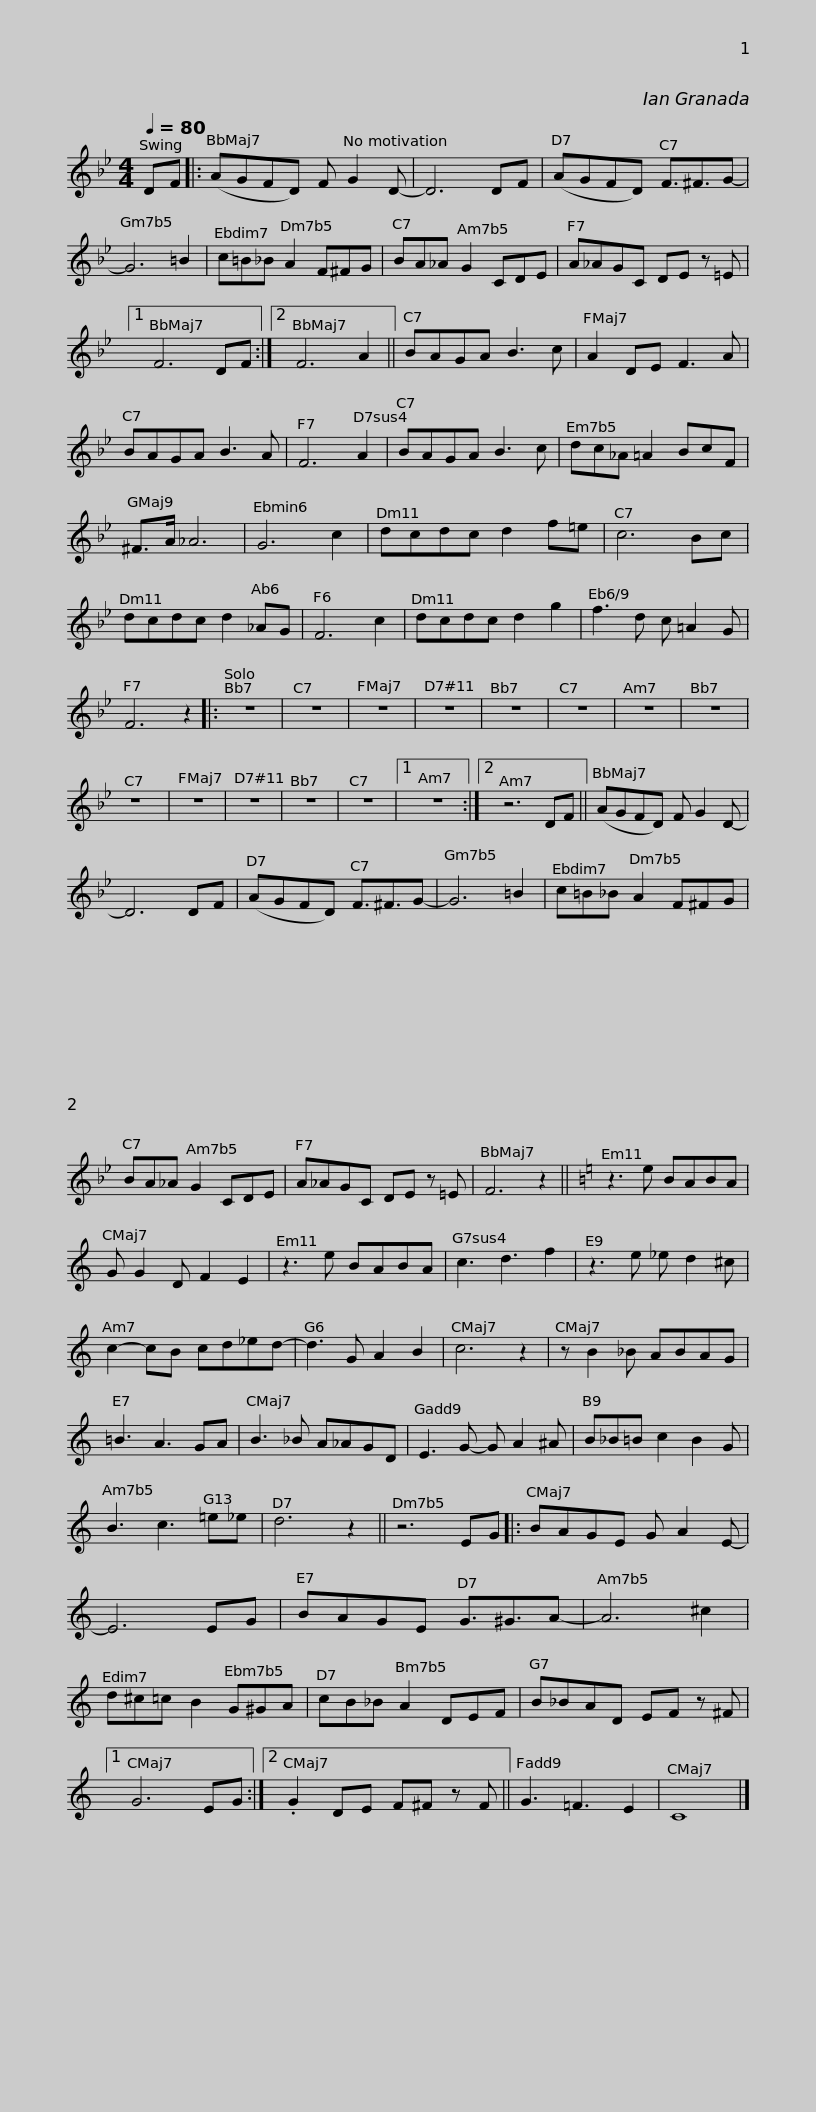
X:1
L:1/8
Q:1/4=80
M:4/4
I:linebreak $
K:Bb
V:1 treble
V:1
 DF |: (AGFD) F G2 D- | D6 DF | (AGFD) F3/2^F3/2G- | G6 =B2 | %5
 c=B_B A2 F^FG |$ BA_A G2 CDE | A_AGC DE z =E |1 F6 DF :|2 F6 A2 || %10
 BAGA B3 c | A2 DE F3 A |$ BAGA B3 A | F6 A2 | BAGA B3 c | %15
 dc_A =A2 BcF | ^F>A _A6 | G6 c2 | dcdc d2 f=e |$ c6 Bc | %20
 dcdc d2 _AG | F6 c2 | dcdc d2 g2 | f3 d c !courtesy!=A2 G | F6 z2 |: %25
 z8 | z8 | z8 | z8 |$ z8 | %30
 z8 | z8 | z8 | z8 | z8 | %35
 z8 | z8 | z8 |1 z8 :|2 z6 DF || %40
 (AGFD) F G2 D- | D6 DF |$ (AGFD) F3/2^F3/2G- | G6 =B2 | c=B_B A2 F^FG | %45
 BA_A G2 CDE | A_AGC DE z =E | F6 z2 ||$[K:C] z3 e BABA | G G2 D F2 E2 | %50
 z3 e BABA | c3 d3 f2 | z3 e _e d2 ^c | c2- cB cd!courtesy!_ed- | d3 G A2 B2 |$ %55
 c6 z2 | z B2 _B ABAG | !courtesy!=B3 A3 GA | B3 _B A_AGD | E3 G- G A2 ^A | %60
 B_B=B c2 B2 G |$ B3 c3 !courtesy!=e_e | d6 z2 || z6 EG |: BAGE G A2 E- | %65
 E6 EG | BAGE G3/2^G3/2A- | A6 ^c2 |$ d^c=c B2 G^GA | cB_B A2 DEF | %70
 B_BAD EF z ^F |1 G6 EG :|2 .G2 DE F^F z F || G3 !courtesy!=F3 E2 |$ C8 |] %75
